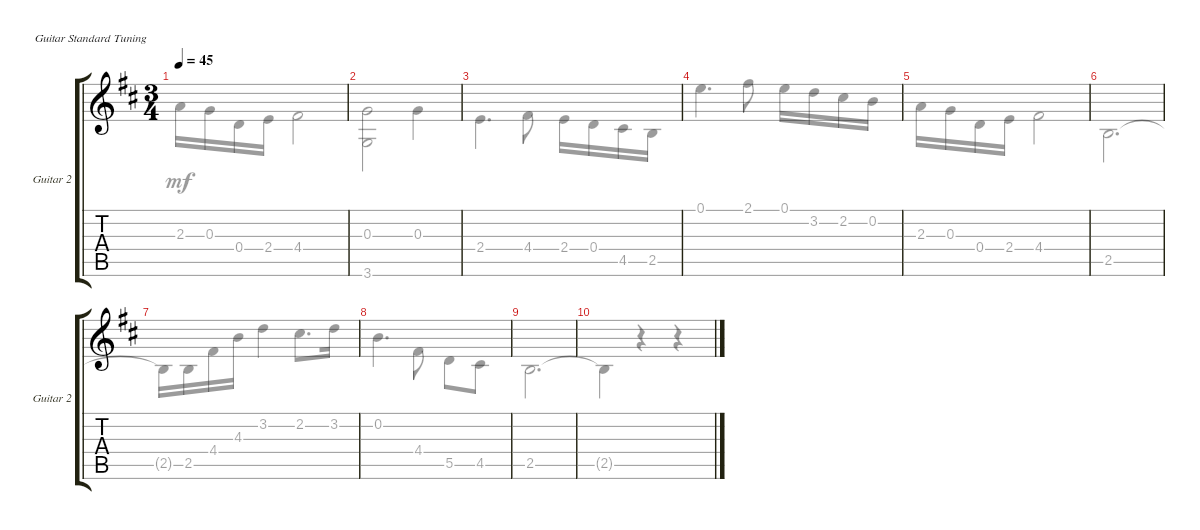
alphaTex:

\defaultSystemsLayout 4
\bracketExtendMode groupsimilarinstruments
\useSystemSignSeparator
\singleTrackTrackNamePolicy allsystems
\multiTrackTrackNamePolicy allsystems
\firstSystemTrackNameOrientation horizontal
\otherSystemsTrackNameOrientation horizontal
\track ("Guitar 2" "Guitar 2") {instrument acousticguitarsteel}
\staff {score tabs}
\tuning (E4 B3 G3 D3 A2 E2)
\voice
\ts (3 4)
\tempo 45
\clef g2
\scale
0.333333
\ks bminor
|
\scale
0.333333 |
\scale
0.333333 |
\scale
0.333333 |
\scale
0.333333 |
\scale
0.333333 |
\scale
0.333333 |
\scale
0.333333 |
|
\voice
\clef g2
\ottava regular
\simile none
\scale
0.333333
\ks bminor
2.3.16{dy mf} 0.3.16 0.4.16 2.4.16 4.4.2 |
\scale
0.333333 (0.3 3.6).2 0.3.4 |
\scale
0.333333 2.4.4{d} 4.4.8 2.4.16 0.4.16 4.5.16 2.5.16 |
\scale
0.333333 0.1.4{d} 2.1.8 0.1.16 3.2.16 2.2.16 0.2.16 |
\scale
0.333333 2.3.16 0.3.16 0.4.16 2.4.16 4.4.2 |
\scale
0.333333 2.5.2{d} |
\scale
0.333333 2.5{t}.16 2.5.16 4.4.16 4.3.16 3.2.4 2.2.8{d} 3.2.16 |
\scale
0.333333 0.2.4{d} 4.4.8 5.5.8 4.5.8 |
2.5.2{d} |
2.5{t}.4 r.4 r.4
